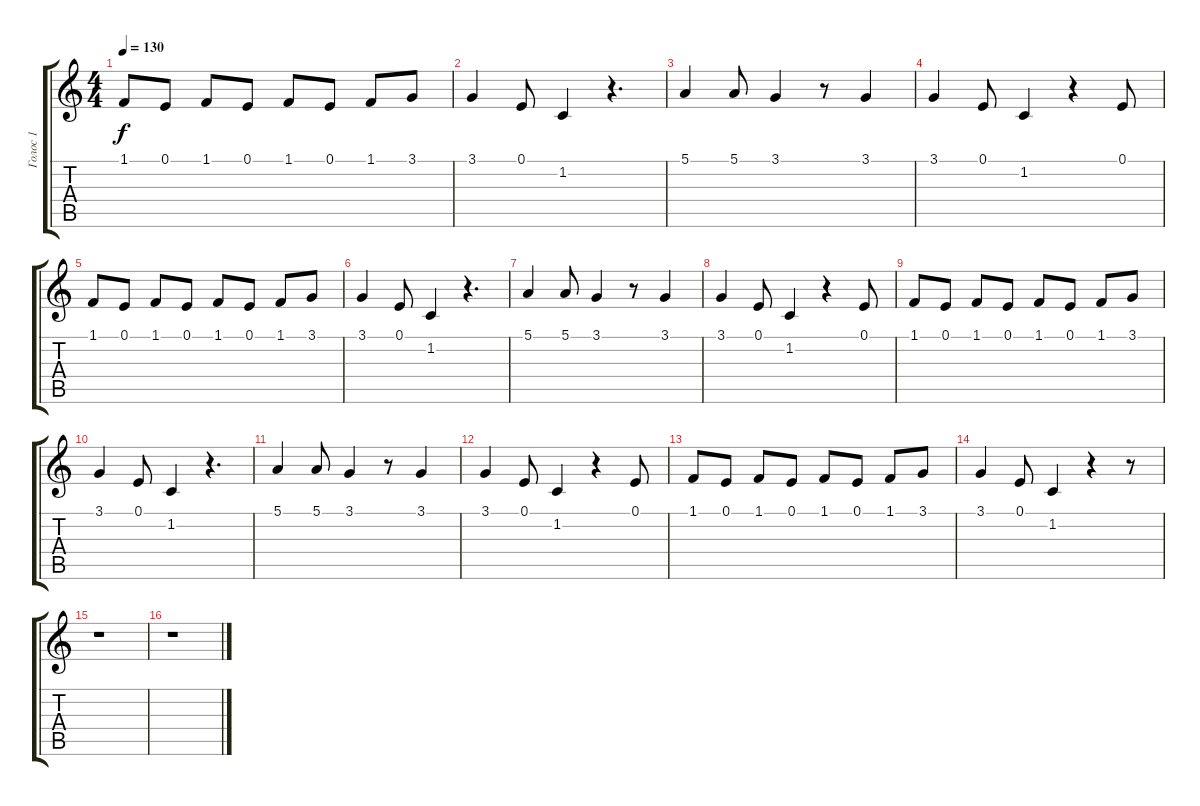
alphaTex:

\track ("Голос 1" "Голос 1") {instrument frenchhorn}
\staff {score tabs}
\tuning (E4 B3 G3 D3 A2 E2) {hide}
\ts (4 4)
\tempo 130
\clef g2
\ks c
1.1.8{dy f} 0.1.8 1.1.8 0.1.8 1.1.8 0.1.8 1.1.8 3.1.8 |
3.1.4 0.1.8 1.2.4 r.4{d} |
5.1.4 5.1.8 3.1.4 r.8 3.1.4 |
3.1.4 0.1.8 1.2.4 r.4 0.1.8 |
1.1.8 0.1.8 1.1.8 0.1.8 1.1.8 0.1.8 1.1.8 3.1.8 |
3.1.4 0.1.8 1.2.4 r.4{d} |
5.1.4 5.1.8 3.1.4 r.8 3.1.4 |
3.1.4 0.1.8 1.2.4 r.4 0.1.8 |
1.1.8 0.1.8 1.1.8 0.1.8 1.1.8 0.1.8 1.1.8 3.1.8 |
3.1.4 0.1.8 1.2.4 r.4{d} |
5.1.4 5.1.8 3.1.4 r.8 3.1.4 |
3.1.4 0.1.8 1.2.4 r.4 0.1.8 |
1.1.8 0.1.8 1.1.8 0.1.8 1.1.8 0.1.8 1.1.8 3.1.8 |
3.1.4 0.1.8 1.2.4 r.4 r.8 |
r.1 |
r.1
